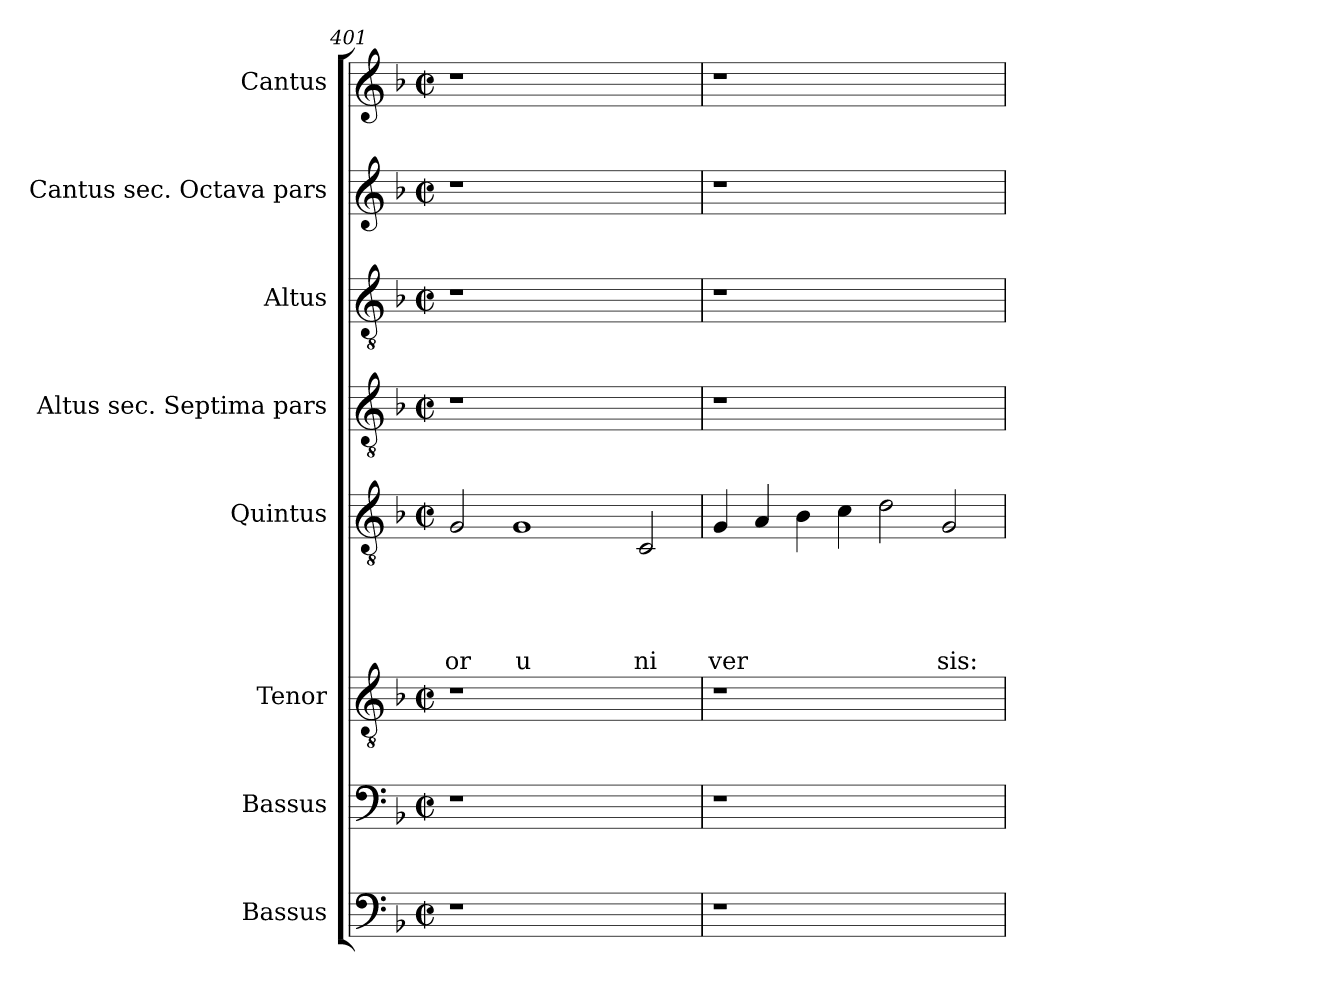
**kern	**kern	**kern	**kern	**text	**text	**text	**text	**text	**kern	**kern	**kern	**kern
*part8	*part7	*part6	*part5	*part5	*part5	*part5	*part5	*part5	*part4	*part3	*part2	*part1
*staff8	*staff7	*staff6	*staff5	*staff5	*staff5	*staff5	*staff5	*staff5	*staff4	*staff3	*staff2	*staff1
*I"Bassus	*I"Bassus	*I"Tenor	*I"Quintus	*	*	*	*	*	*I"Altus sec. Septima pars	*I"Altus	*I"Cantus sec. Octava pars	*I"Cantus
*	*I'Bassus	*I'Tenor	*I'Quintus	*	*	*	*	*	*	*I'Altus	*	*I'Cantus
*clefF4	*clefF4	*clefGv2	*clefGv2	*	*	*	*	*	*clefGv2	*clefGv2	*clefG2	*clefG2
*k[b-]	*k[b-]	*k[b-]	*k[b-]	*	*	*	*	*	*k[b-]	*k[b-]	*k[b-]	*k[b-]
*F:	*F:	*F:	*F:	*	*	*	*	*	*F:	*F:	*F:	*F:
*M2/2	*M2/2	*M2/2	*M2/2	*	*	*	*	*	*M2/2	*M2/2	*M2/2	*M2/2
*met(c|)	*met(c|)	*met(c|)	*met(c|)	*	*	*	*	*	*met(c|)	*met(c|)	*met(c|)	*met(c|)
=401	=401	=401	=401	=401	=401	=401	=401	=401	=401	=401	=401	=401
!	!	!	!	!	!	!	!	!LO:LY:b	!	!	!	!
1r	1r	1r	2G/	.	.	.	.	or	1r	1r	1r	1r
!	!	!	!	!	!	!	!	!LO:LY:b	!	!	!	!
.	.	.	1G	.	.	.	.	u	.	.	.	.
1ryy	1ryy	1ryy	.	.	.	.	.	.	1ryy	1ryy	1ryy	1ryy
!	!	!	!	!	!	!	!	!LO:LY:b	!	!	!	!
.	.	.	2C/	.	.	.	.	ni	.	.	.	.
=402	=402	=402	=402	=402	=402	=402	=402	=402	=402	=402	=402	=402
!	!	!	!	!	!	!	!	!LO:LY:b	!	!	!	!
1r	1r	1r	4G/	.	.	.	.	ver	1r	1r	1r	1r
.	.	.	4A/	.	.	.	.	.	.	.	.	.
.	.	.	4B-\	.	.	.	.	.	.	.	.	.
.	.	.	4c\	.	.	.	.	.	.	.	.	.
1ryy	1ryy	1ryy	2d\	.	.	.	.	.	1ryy	1ryy	1ryy	1ryy
!	!	!	!	!	!	!	!	!LO:LY:b	!	!	!	!
.	.	.	2G/	.	.	.	.	sis:	.	.	.	.
=	=	=	=	=	=	=	=	=	=	=	=	=
*-	*-	*-	*-	*-	*-	*-	*-	*-	*-	*-	*-	*-
